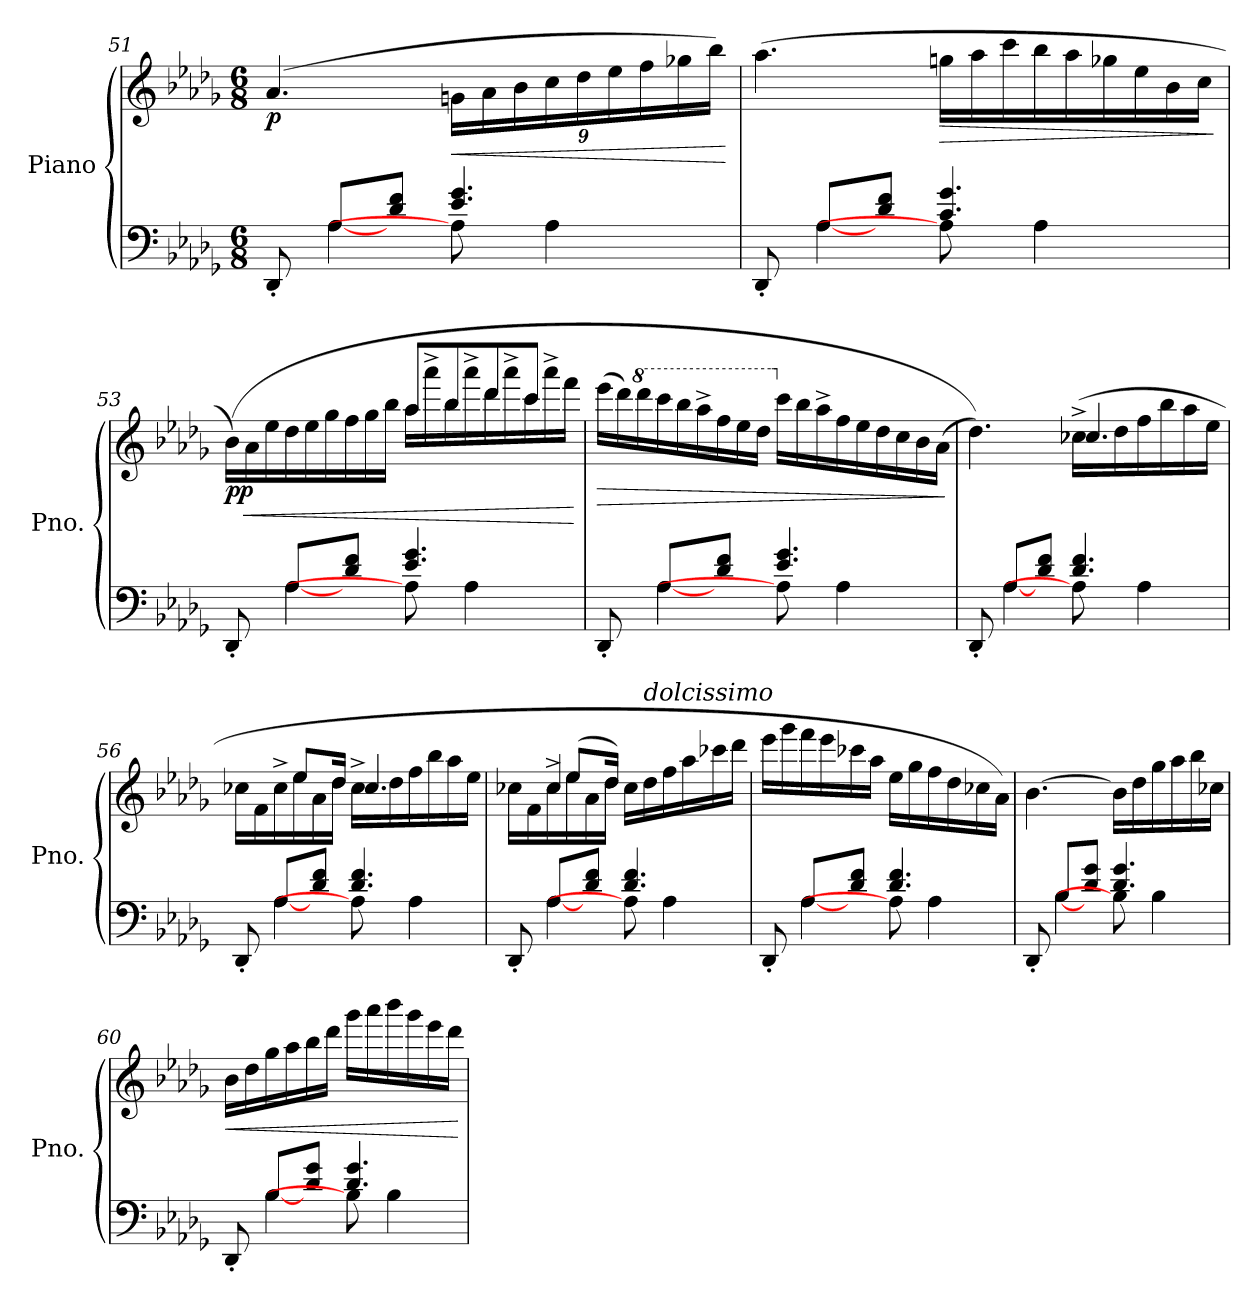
**kern	**kern	**dynam
*part1	*part1	*part1
*staff2	*staff1	*staff1/2
*I"Piano	*	*
*I'Pno.	*	*
*clefF4	*clefG2	*
*k[b-e-a-d-g-]	*k[b-e-a-d-g-]	*
*M6/8	*M6/8	*
=51	=51	=51
*^	*	*
!	!	!	!LO:DY:b
8DD-'/	8ryy	(4.a-/	p
4A-\	[8A-/L	.	.
.	8d-/ 8f/J	.	.
*	*	*Xbrackettup	*
!	!	!	!LO:HP:b
8A-\]	4.e-/ 4.g-/	24gn\LL	<
.	.	24a-\	.
.	.	24b-\	.
*	*	*brackettup	*
4A-\	.	24cc\	.
.	.	24dd-\	.
.	.	24ee-\	.
.	.	24ff\	.
.	.	24gg-X\	.
.	.	24bb-\JJ)	.
*v	*v	*	*
.	.	[
!!LO:LB:g=z
=52	=52	=52
*^	*	*
8DD-'/	8ryy	(4.aa-\	.
4A-\	[8A-/L	.	.
.	8d-/ 8f/J	.	.
*	*	*Xtuplet	*
!	!	!	!LO:HP:b
8A-\]	4.c/ 4.g-/	24ggn\LL	>
.	.	24aa-\	.
.	.	24ccc\	.
4A-\	.	24bb-\	.
.	.	24aa-\	.
.	.	24gg-X\	.
.	.	24ee-\	.
.	.	24b-\	.
.	.	24cc\JJ	.
*v	*v	*	*
.	.	]
=53	=53	=53
*^	*^	*
!	!	!	!	!LO:DY:b
8DD-'/	8ryy	(>24b-\LL)	4.ryy	pp
!	!	!	!	!LO:HP:b
.	.	24a-\	.	<
.	.	24ee-\	.	.
4A-\	[8A-/L	24dd-\	.	.
.	.	24ee-\	.	.
.	.	24gg-\	.	.
.	8d-/ 8f/J	24ff\	.	.
.	.	24gg-\	.	.
.	.	24bb-\JJ	.	.
8A-\]	4.e-/ 4.g-/	24aa-\LL	12aa-/L	.
.	.	24aaa-^\	.	.
.	.	24bb-\	12bb-/	.
4A-\	.	24aaa-^\	.	.
.	.	24ddd-\	12ddd-/	.
.	.	24aaa-^\	.	.
.	.	24ccc\	12ccc/J	.
.	.	24aaa-^\	.	.
.	.	24fff\JJ	24ryy	.
*v	*v	*	*	*
*	*v	*v	*
.	.	[
=54	=54	=54
*^	*	*
!	!	!	!LO:HP:b
8DD-'/	8ryy	(>24eee-\LL	>
.	.	24ddd-\)	.
*	*	*8va	*
.	.	24dddd-\	.
4A-\	[8A-/L	24cccc\	.
.	.	24bbb-\	.
.	.	24aaa-^\	.
.	8d-/ 8f/J	24fff\	.
.	.	24eee-\	.
.	.	24ddd-\JJ	.
*	*	*X8va	*
8A-\]	4.e-/ 4.g-/	24ccc\LL	.
.	.	24bb-\	.
.	.	24aa-^\	.
4A-\	.	24ff\	.
.	.	24ee-\	.
.	.	24dd-\	.
.	.	24cc\	.
.	.	24b-\	.
.	.	(24a-\JJ	.
*v	*v	*	*
.	.	]
!!LO:LB:g=z
=55	=55	=55
*^	*^	*
!	!	!	!	!LO:DY:b
8DD-'/	8ryy	4.dd-\))	4.ryy	other-dynamics
4A-\	[8A-/L	.	.	.
.	8d-/ 8f/J	.	.	.
8A-\]	4.d-/ 4.f/	(>16cc-X^\LL	4.cc-/	.
.	.	16dd-\	.	.
4A-\	.	16ff\	.	.
.	.	16bb-\	.	.
.	.	16aa-\	.	.
.	.	16ee-\JJ	.	.
=56	=56	=56	=56	=56
8DD-'/	8ryy	16cc-X\LL	8.ryy	.
.	.	16f\	.	.
4A-\	[8A-/L	16cc-^\	.	.
.	.	16ee-\	8ee-/L	.
.	8d-/ 8f/J	16a-\	.	.
.	.	16dd-\JJ	16dd-/Jk	.
8A-\]	4.d-/ 4.f/	16cc-^\LL	4.cc-/	.
.	.	16dd-\	.	.
4A-\	.	16ff\	.	.
.	.	16bb-\	.	.
.	.	16aa-\	.	.
.	.	16ee-\JJ	.	.
=57	=57	=57	=57	=57
*	*	*	*^	*
8DD-'/	8ryy	16cc-X\LL	8ryy	8.ryy	.
.	.	16f\	.	.	.
4A-\	[8A-/L	16cc-^\	4cc-/	.	.
.	.	16ee-\	.	(8ee-/L	.
.	8d-/ 8f/J	16a-\	.	.	.
.	.	16dd-\JJ	.	16dd-/Jk)	.
8A-\]	4.d-/ 4.f/	16cc-\LL	4.ryy	4.ryy	.
!	!	!LO:TX:a:i:t=dolcissimo	!	!	!
.	.	16dd-\	.	.	.
4A-\	.	16ff\	.	.	.
.	.	16aa-\	.	.	.
.	.	16ccc-X\	.	.	.
.	.	16ddd-\JJ	.	.	.
*	*	*v	*v	*v	*
=58	=58	=58	=58
8DD-'/	8ryy	16eee-\LL	.
.	.	16ggg-\	.
4A-\	[8A-/L	16fff\	.
.	.	16eee-\	.
.	8d-/ 8f/J	16ccc-X\	.
.	.	16aa-\JJ	.
8A-\]	4.d-/ 4.f/	16ee-\LL	.
.	.	16gg-\	.
4A-\	.	16ff\	.
.	.	16dd-\	.
.	.	16cc-X\	.
.	.	16a-\JJ)	.
!!LO:LB:g=z
=59	=59	=59	=59
8DD-'/	8ryy	[4.b-\	.
4B-\	[8B-/L	.	.
.	8d-/ 8g-/J	.	.
8B-\]	4.d-/ 4.g-/	16b-\LL]	.
.	.	16dd-\	.
4B-\	.	16gg-\	.
.	.	16aa-\	.
.	.	16bb-\	.
.	.	16cc-X\JJ	.
=60	=60	=60	=60
!	!	!	!LO:HP:b
8DD-'/	8ryy	16b-\LL	<
.	.	16dd-\	.
4B-\	[8B-/L	16gg-\	.
.	.	16aa-\	.
.	8d-/ 8g-/J	16bb-\	.
.	.	16ddd-\JJ	.
8B-\]	4.d-/ 4.g-/	16ggg-\LL	.
.	.	16aaa-\	.
4B-\	.	16bbb-\	.
.	.	16ggg-\	.
.	.	16eee-\	.
.	.	16ddd-\JJ	.
*v	*v	*	*
.	.	[
=	=	=
*-	*-	*-
